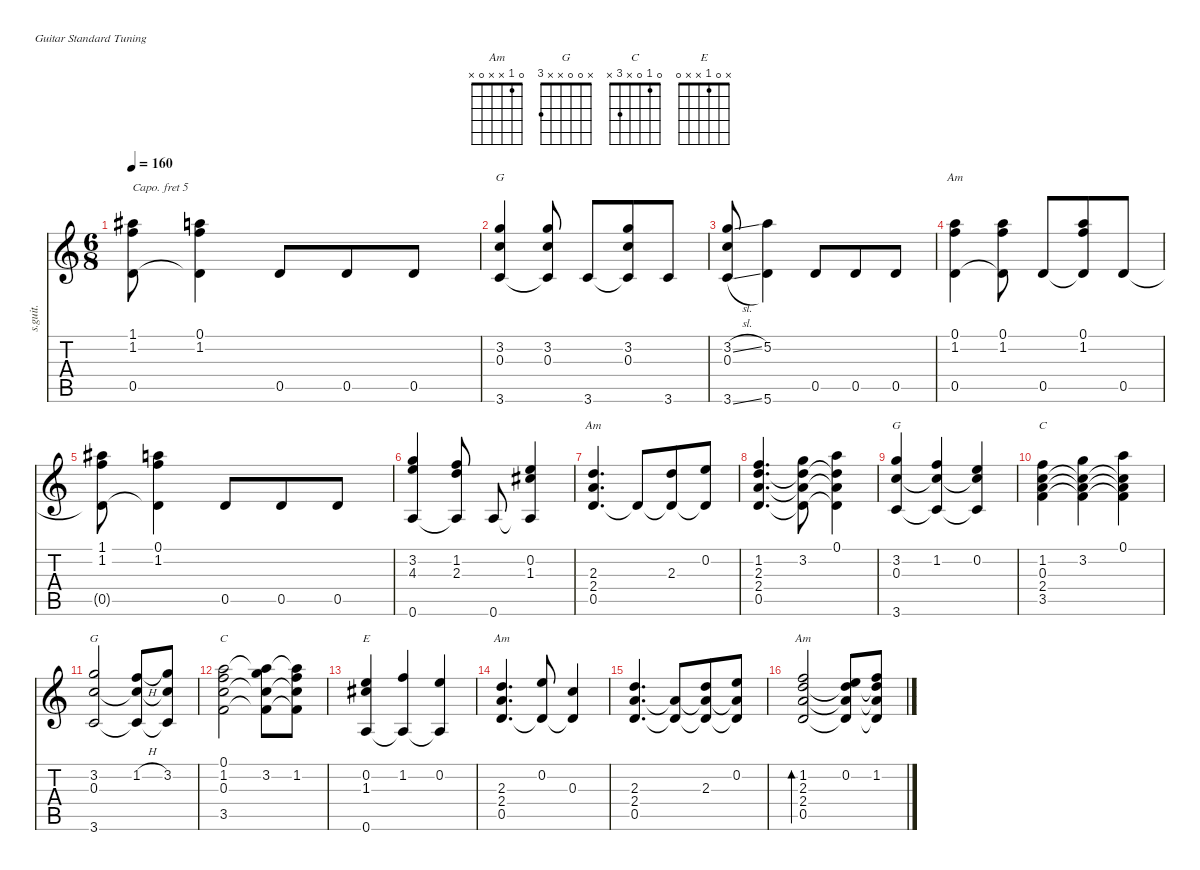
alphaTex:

\defaultSystemsLayout 4
\hideDynamics
\bracketExtendMode nobrackets
\track ("Дорожка 1" "s.guit.") {instrument acousticguitarsteel}
\staff {score tabs}
\capo 5
\tuning (E4 B3 G3 D3 A2 E2)
\chord ("Am" 0 1 2 2 0 x)
\chord ("G" x 0 0 x x 3)
\chord ("C" x 1 0 x 3 x)
\chord ("Am" 0 1 2 x 0 x)
\chord ("E" x 0 1 x x 0)
\chord ("Am" 0 1 x x 0 x)
\chord ("C" 0 1 0 x 3 x)
\ts (6 8)
\tempo 160
\clef g2
\ks c
(1.1{acc #} 1.2 0.5{t}).8{dy f beam Down} (0.1 1.2 0.5{t}).4{beam Down} 0.5.8{beam Up} 0.5.8{beam Up} 0.5.8{beam Up} |
(3.2 0.3 3.6).4{ch "G" beam Up} (3.2 0.3 3.6{t}).8{beam Up} 3.6.8{beam Up} (3.2 0.3 3.6{t}).8{beam Up} 3.6.8{beam Up} |
(3.2{sl} 0.3 3.6{sl}).8{beam Up} (5.2 5.6).4{beam Down} 0.5.8{beam Up} 0.5.8{beam Up} 0.5.8{beam Up} |
(0.1 1.2 0.5).4{ch "Am" beam Down} (0.1 1.2 0.5{t}).8{beam Down} 0.5.8{beam Up} (0.1 1.2 0.5{t}).8{beam Up} 0.5.8{beam Up} |
(1.1{acc #} 1.2 0.5{t}).8{beam Down} (0.1 1.2 0.5{t}).4{beam Down} 0.5.8{beam Up} 0.5.8{beam Up} 0.5.8{beam Up} |
(3.2 4.3 0.6).4{beam Up} (1.2 2.3 0.6{t}).8{beam Up} 0.6.8{beam Up} (0.2 1.3{acc #} 0.6{t}).4{beam Up} |
(2.3 2.4 0.5).4{d ch "Am" beam Up} 0.5{t}.8{dy mf beam Up} (2.3 0.5{t}).8{dy f beam Up} (0.2 0.5{t}).8{beam Up} |
(1.2 2.3 2.4 0.5).4{d beam Up} (3.2 2.3{t} 2.4{t} 0.5{t}).8{beam Down} (0.1 2.3{t} 2.4{t} 0.5{t}).4{beam Down} |
(3.2 0.3 3.6).4{ch "G" beam Up} (1.2 0.3{t} 3.6{t}).4{beam Up} (0.2 0.3{t} 3.6{t}).4{beam Up} |
(1.2 0.3 2.4 3.5).4{ch "C" beam Down} (3.2 0.3{t} 2.4{t} 3.5{t}).4{beam Down} (0.1 0.3{t} 2.4{t} 3.5{t}).4{beam Down} |
(3.2 0.3 3.6).2{ch "G" beam Up} (1.2{h} 0.3{t} 3.6{t}).8{beam Up} (3.2 0.3{t} 3.6{t}).8{beam Up} |
(0.1 1.2 0.3 3.5).2{ch "C" beam Down} (3.2 0.1{t} 0.3{t} 3.5{t}).8{beam Down} (0.1{t} 1.2 0.3{t} 3.5{t}).8{beam Down} |
(0.2 1.3{acc #} 0.6).4{ch "E" beam Up} (1.2 0.6{t}).4{beam Up} (0.2 0.6{t}).4{beam Up} |
(2.3 2.4 0.5).4{d ch "Am" beam Up} (0.2 0.5{t}).8{beam Up} (0.3 0.5{t}).4{beam Up} |
(2.3 2.4 0.5).4{d beam Up} (2.4{t} 0.5{t}).8{dy mf beam Up} (2.3 2.4{t} 0.5{t}).8{dy f beam Up} (0.2 2.4{t} 0.5{t}).8{beam Up} |
(1.2 2.3 2.4 0.5).2{bd 60 ch "Am" beam Up} (0.2 2.3{t} 2.4{t} 0.5{t}).8{beam Up} (1.2 2.3{t} 2.4{t} 0.5{t}).8{beam Up}
